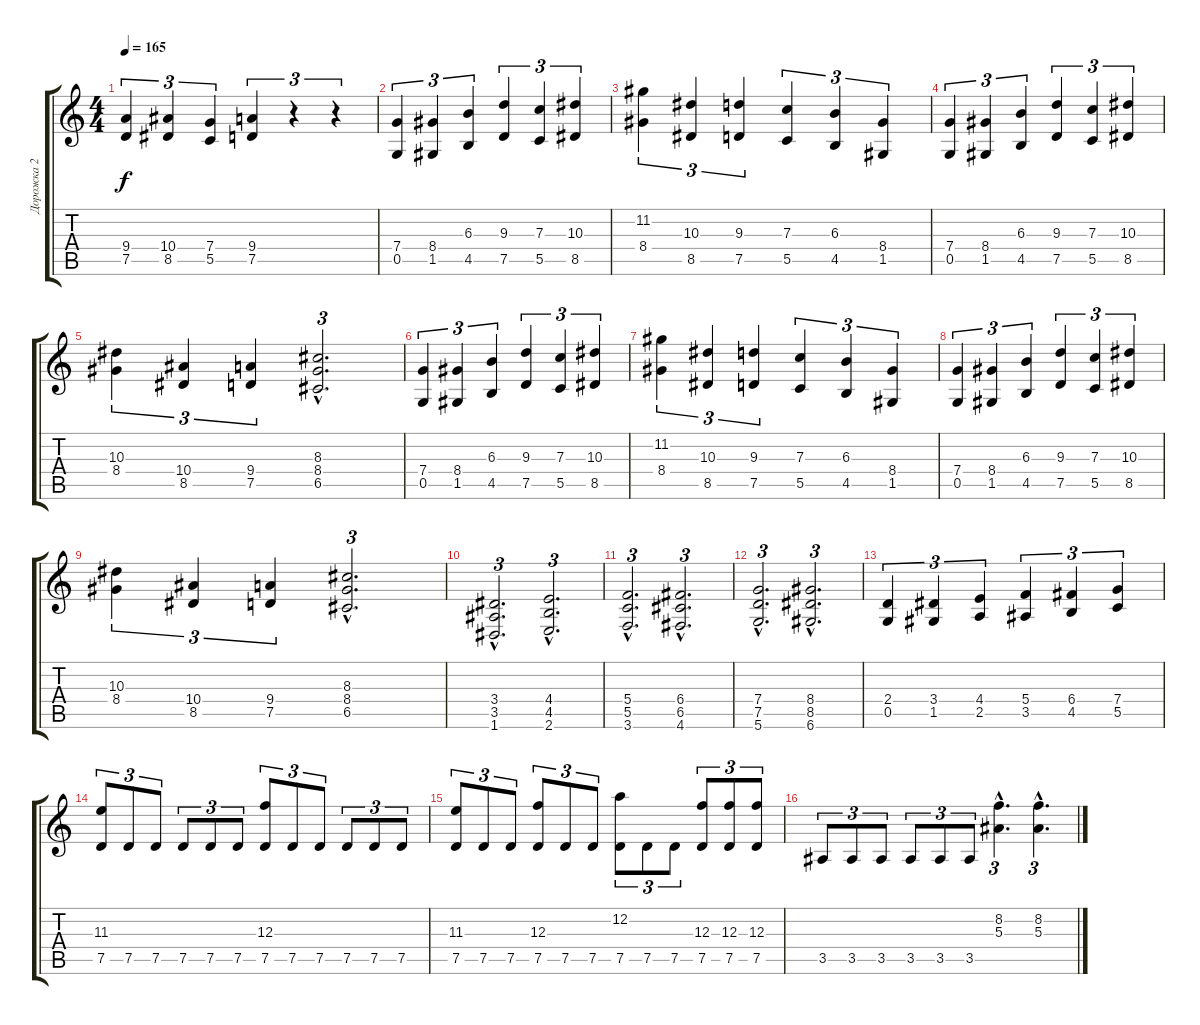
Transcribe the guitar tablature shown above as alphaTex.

\track ("Дорожка 2" "Дорожка 2") {instrument distortionguitar}
\staff {score tabs}
\tuning (D4 A3 F3 C3 G2 D2) {hide}
\ts (4 4)
\tempo 165
\clef g2
\ks c
(9.4 7.5).4{tu (3 2) dy f} (10.4 8.5).4{tu (3 2)} (7.4 5.5).4{tu (3 2)} (9.4 7.5).4{tu (3 2)} r.4{tu (3 2)} r.4{tu (3 2)} |
(7.4 0.5).4{tu (3 2)} (8.4 1.5).4{tu (3 2)} (6.3 4.5).4{tu (3 2)} (9.3 7.5).4{tu (3 2)} (7.3 5.5).4{tu (3 2)} (10.3 8.5).4{tu (3 2)} |
(11.2 8.4).4{tu (3 2)} (10.3 8.5).4{tu (3 2)} (9.3 7.5).4{tu (3 2)} (7.3 5.5).4{tu (3 2)} (6.3 4.5).4{tu (3 2)} (8.4 1.5).4{tu (3 2)} |
(7.4 0.5).4{tu (3 2)} (8.4 1.5).4{tu (3 2)} (6.3 4.5).4{tu (3 2)} (9.3 7.5).4{tu (3 2)} (7.3 5.5).4{tu (3 2)} (10.3 8.5).4{tu (3 2)} |
(10.3 8.4).4{tu (3 2)} (10.4 8.5).4{tu (3 2)} (9.4 7.5).4{tu (3 2)} (8.3{hac} 8.4{hac} 6.5{hac}).2{d tu (3 2)} |
(7.4 0.5).4{tu (3 2)} (8.4 1.5).4{tu (3 2)} (6.3 4.5).4{tu (3 2)} (9.3 7.5).4{tu (3 2)} (7.3 5.5).4{tu (3 2)} (10.3 8.5).4{tu (3 2)} |
(11.2 8.4).4{tu (3 2)} (10.3 8.5).4{tu (3 2)} (9.3 7.5).4{tu (3 2)} (7.3 5.5).4{tu (3 2)} (6.3 4.5).4{tu (3 2)} (8.4 1.5).4{tu (3 2)} |
(7.4 0.5).4{tu (3 2)} (8.4 1.5).4{tu (3 2)} (6.3 4.5).4{tu (3 2)} (9.3 7.5).4{tu (3 2)} (7.3 5.5).4{tu (3 2)} (10.3 8.5).4{tu (3 2)} |
(10.3 8.4).4{tu (3 2)} (10.4 8.5).4{tu (3 2)} (9.4 7.5).4{tu (3 2)} (8.3{hac} 8.4{hac} 6.5{hac}).2{d tu (3 2)} |
(3.4{hac} 3.5{hac} 1.6{hac}).2{d tu (3 2)} (4.4{hac} 4.5{hac} 2.6{hac}).2{d tu (3 2)} |
(5.4{hac} 5.5{hac} 3.6{hac}).2{d tu (3 2)} (6.4{hac} 6.5{hac} 4.6{hac}).2{d tu (3 2)} |
(7.4{hac} 7.5{hac} 5.6{hac}).2{d tu (3 2)} (8.4{hac} 8.5{hac} 6.6{hac}).2{d tu (3 2)} |
(2.4 0.5).4{tu (3 2)} (3.4 1.5).4{tu (3 2)} (4.4 2.5).4{tu (3 2)} (5.4 3.5).4{tu (3 2)} (6.4 4.5).4{tu (3 2)} (7.4 5.5).4{tu (3 2)} |
(11.3 7.5).8{tu (3 2)} 7.5.8{tu (3 2)} 7.5.8{tu (3 2)} 7.5.8{tu (3 2)} 7.5.8{tu (3 2)} 7.5.8{tu (3 2)} (12.3 7.5).8{tu (3 2)} 7.5.8{tu (3 2)} 7.5.8{tu (3 2)} 7.5.8{tu (3 2)} 7.5.8{tu (3 2)} 7.5.8{tu (3 2)} |
(11.3 7.5).8{tu (3 2)} 7.5.8{tu (3 2)} 7.5.8{tu (3 2)} (12.3 7.5).8{tu (3 2)} 7.5.8{tu (3 2)} 7.5.8{tu (3 2)} (12.2 7.5).8{tu (3 2)} 7.5.8{tu (3 2)} 7.5.8{tu (3 2)} (12.3 7.5).8{tu (3 2)} (12.3 7.5).8{tu (3 2)} (12.3 7.5).8{tu (3 2)} |
3.5.8{tu (3 2)} 3.5.8{tu (3 2)} 3.5.8{tu (3 2)} 3.5.8{tu (3 2)} 3.5.8{tu (3 2)} 3.5.8{tu (3 2)} (8.2{hac} 5.3{hac}).4{d tu (3 2)} (8.2{hac} 5.3{hac}).4{d tu (3 2)}
